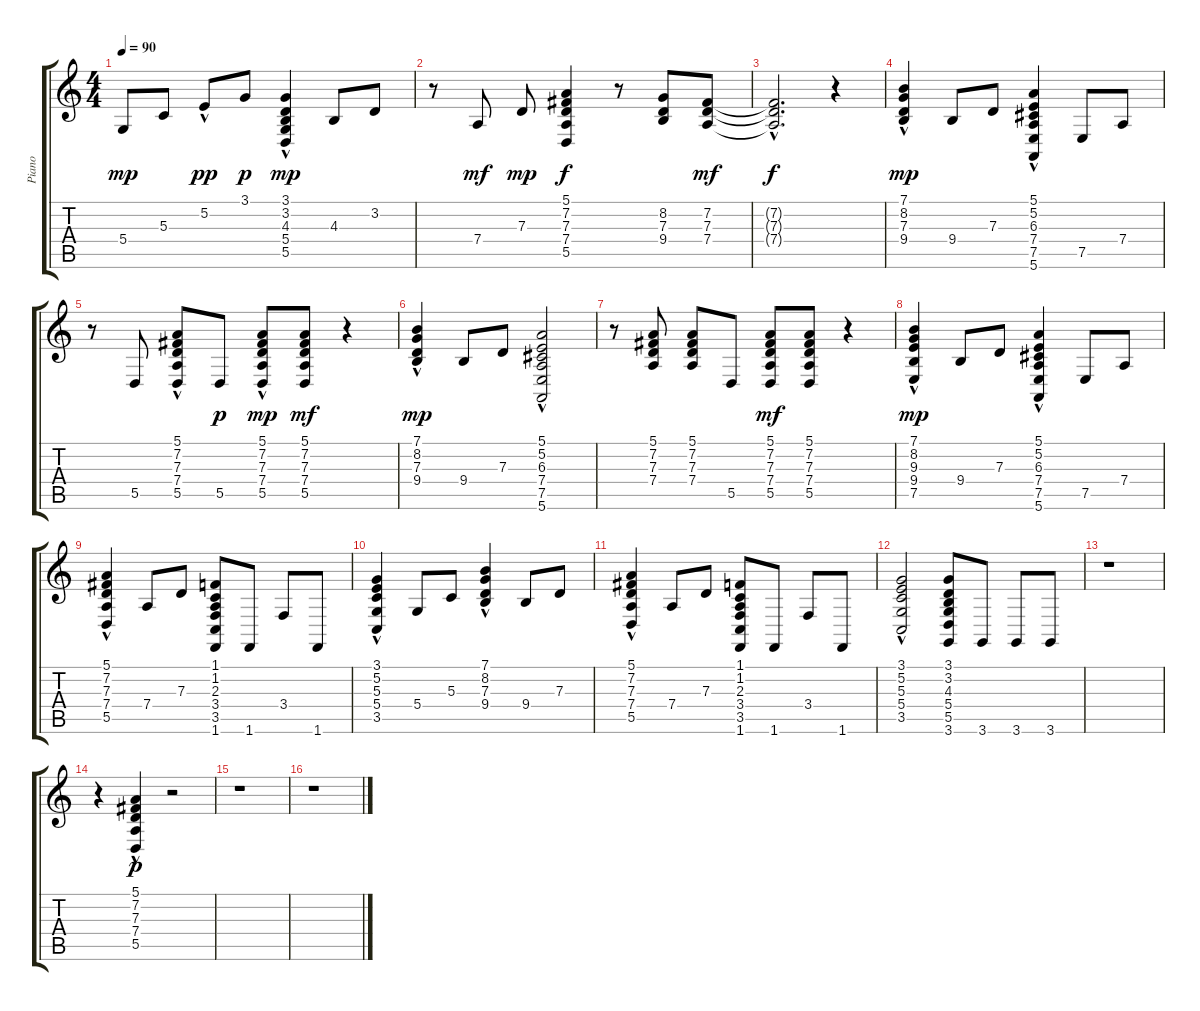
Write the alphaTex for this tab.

\track ("Piano   " "Piano   ") {instrument acousticgrandpiano}
\staff {score tabs}
\tuning (E4 B3 G3 D3 A2 E2) {hide}
\ts (4 4)
\tempo 90
\clef g2
\ks c
5.4.8{dy mp} 5.3.8 5.2{hac}.8{dy pp} 3.1.8{dy p} (3.1 3.2 4.3{hac} 5.4 5.5).4{dy mp} 4.3.8 3.2.8 |
r.8 7.4.8{dy mf} 7.3.8{dy mp} (5.1 7.2 7.3 7.4 5.5).4{dy f} r.8 (8.2 7.3 9.4).8 (7.2 7.3 7.4).8{dy mf} |
(7.2{hac t} 7.3{hac t} 7.4{hac t}).2{d dy f} r.4 |
(7.1 8.2 7.3 9.4{hac}).4{dy mp} 9.4.8 7.3.8 (5.1 5.2 6.3 7.4 7.5{hac} 5.6).4 7.5.8 7.4.8 |
r.8 5.5.8 (5.1{hac} 7.2 7.3 7.4 5.5).8 5.5.8{dy p} (5.1{hac} 7.2 7.3 7.4{hac} 5.5).8{dy mp} (5.1 7.2 7.3 7.4 5.5).8{dy mf} r.4 |
(7.1 8.2 7.3 9.4{hac}).4{dy mp} 9.4.8 7.3.8 (5.1 5.2 6.3 7.4 7.5{hac} 5.6).2 |
r.8 (5.1 7.2 7.3 7.4).8 (5.1 7.2 7.3 7.4).8 5.5.8 (5.1 7.2 7.3 7.4 5.5).8{dy mf} (5.1 7.2 7.3 7.4 5.5).8 r.4 |
(7.1 8.2 9.3 9.4{hac} 7.5).4{dy mp} 9.4.8 7.3.8 (5.1 5.2 6.3 7.4 7.5{hac} 5.6).4 7.5.8 7.4.8 |
(5.1 7.2 7.3 7.4{hac} 5.5).4 7.4.8 7.3.8 (1.1 1.2 2.3 3.4 3.5 1.6).8 1.6.8 3.4.8 1.6.8 |
(3.1 5.2 5.3 5.4{hac} 3.5).4 5.4.8 5.3.8 (7.1 8.2 7.3 9.4{hac}).4 9.4.8 7.3.8 |
(5.1 7.2 7.3 7.4{hac} 5.5).4 7.4.8 7.3.8 (1.1 1.2 2.3 3.4 3.5 1.6).8 1.6.8 3.4.8 1.6.8 |
(3.1 5.2 5.3 5.4{hac} 3.5).2 (3.1 3.2 4.3 5.4 5.5 3.6).8 3.6.8 3.6.8 3.6.8 |
r.1 |
r.4 (5.1 7.2 7.3{hac} 7.4{hac} 5.5).4{dy p} r.2 |
r.1 |
r.1
